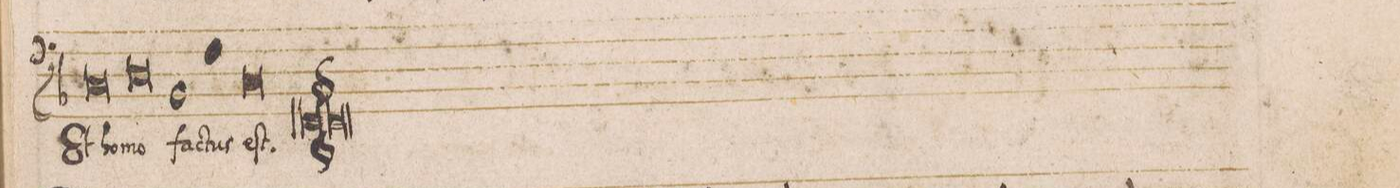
**kern	**text
*I"BASVS	*
*clefF4	*
*k[b-]	*
*met(C|)	*
*M3/1	*
0.C	Et
=82-	=82-
0D	ho-
1BB-	-mo
=83-	=83-
*col	*
1F	fa-
0C	-ctus
*Xcol	*
=84-	=84-
0.FF	eſt.
=85||-	=85||-
*M2/1	*
*met(C|)	*
*-	*-
